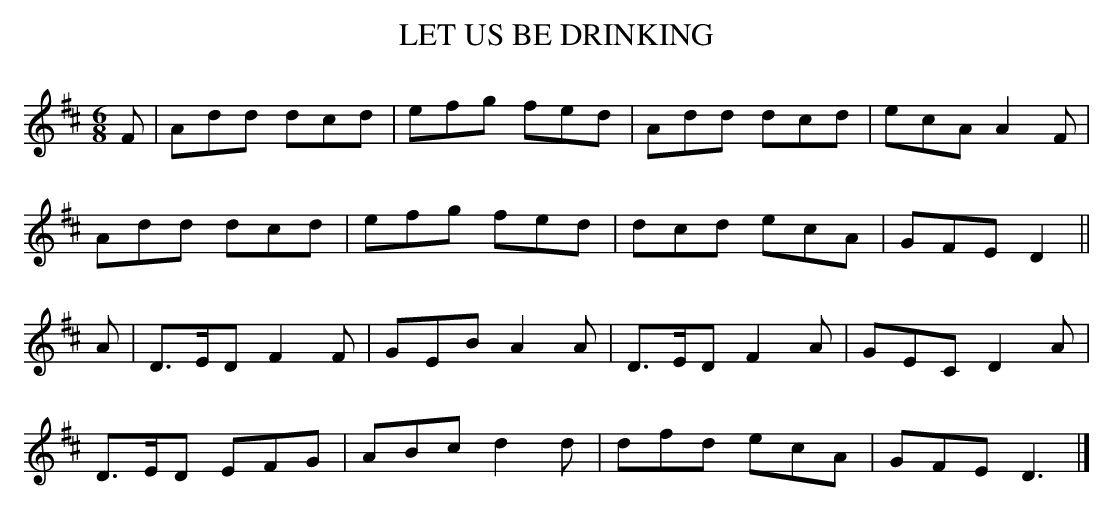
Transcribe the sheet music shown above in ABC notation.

X:1
T:LET US BE DRINKING
Y:"playfully"
M:6/8
L:1/8
K:D % source key = G
F|Add dcd|efg fed|Add dcd|ecA A2F|
Add dcd|efg fed|dcd ecA|GFE D2||
A|D>ED F2F|GEB A2A|D>ED F2A|GEC D2A|
D>ED EFG|ABc d2d|dfd ecA|GFE D3|]
